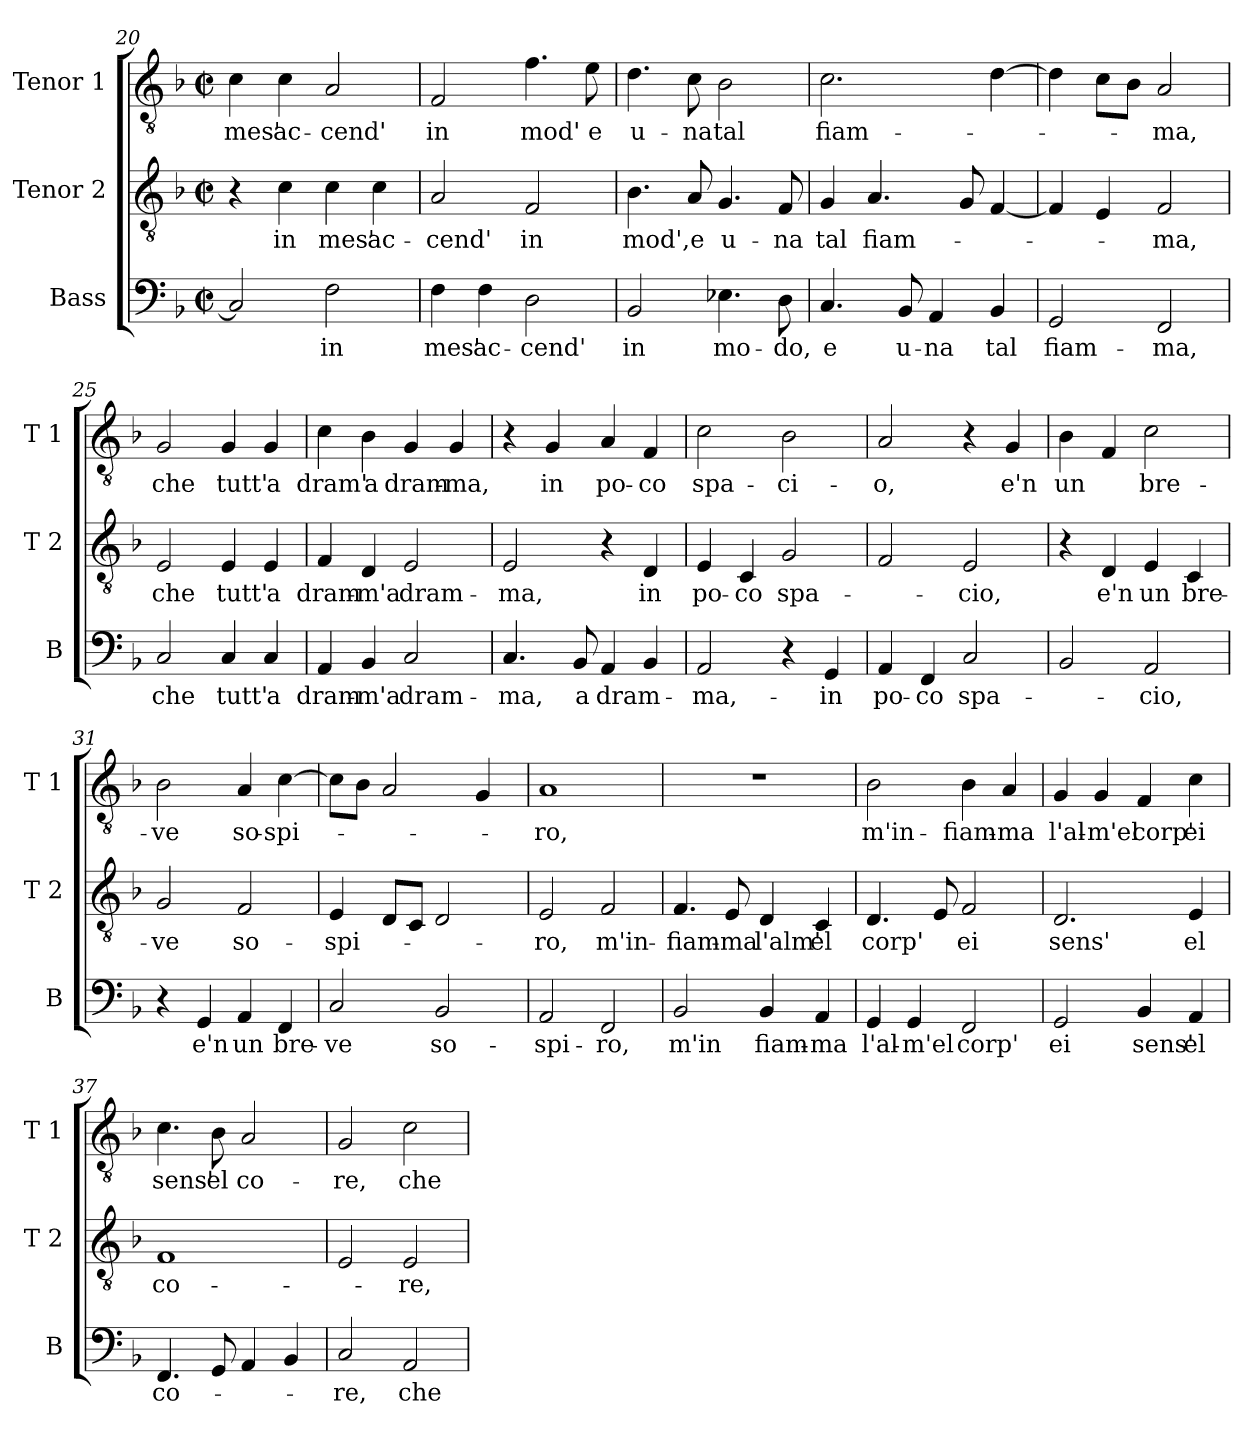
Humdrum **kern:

**kern	**text	**kern	**text	**kern	**text
*part3	*part3	*part2	*part2	*part1	*part1
*staff3	*staff3	*staff2	*staff2	*staff1	*staff1
*I"Bass	*	*I"Tenor 2	*	*I"Tenor 1	*
*I'B	*	*I'T 2	*	*I'T 1	*
*clefF4	*	*clefGv2	*	*clefGv2	*
*k[b-]	*	*k[b-]	*	*k[b-]	*
*F:	*	*F:	*	*F:	*
*M2/2	*	*M2/2	*	*M2/2	*
*met(c|)	*	*met(c|)	*	*met(c|)	*
=20	=20	=20	=20	=20	=20
!	!	!	!	!	!LO:LY:b
2C/]	.	4r	.	4c\	mes'
!	!	!	!LO:LY:b	!	!LO:LY:b
.	.	4c\	in	4c\	ac-
!	!LO:LY:b	!	!LO:LY:b	!	!LO:LY:b
2F\	in	4c\	mes'	2A/	-cend'
!	!	!	!LO:LY:b	!	!
.	.	4c\	ac-	.	.
=21	=21	=21	=21	=21	=21
!	!LO:LY:b	!	!LO:LY:b	!	!LO:LY:b
4F\	mes'	2A/	-cend'	2F/	in
!	!LO:LY:b	!	!	!	!
4F\	ac-	.	.	.	.
!	!LO:LY:b	!	!LO:LY:b	!	!LO:LY:b
2D\	-cend'	2F/	in	4.f\	mod'
!	!	!	!	!	!LO:LY:b
.	.	.	.	8e\	e
=22	=22	=22	=22	=22	=22
!	!LO:LY:b	!	!LO:LY:b	!	!LO:LY:b
2BB-/	in	4.B-\	mod',	4.d\	u-
!	!	!	!LO:LY:b	!	!LO:LY:b
.	.	8A/	e	8c\	-na
!	!LO:LY:b	!	!LO:LY:b	!	!LO:LY:b
4.E-X\	mo-	4.G/	u-	2B-\	tal
!	!LO:LY:b	!	!LO:LY:b	!	!
8D\	-do,	8F/	-na	.	.
=23	=23	=23	=23	=23	=23
!	!LO:LY:b	!	!LO:LY:b	!	!LO:LY:b
4.C/	e	4G/	tal	2.c\	fiam-
!	!	!	!LO:LY:b	!	!
.	.	4.A/	fiam-	.	.
!	!LO:LY:b	!	!	!	!
8BB-/	u-	.	.	.	.
!	!LO:LY:b	!	!	!	!
4AA/	-na	.	.	.	.
.	.	8G/	.	.	.
!	!LO:LY:b	!	!	!	!
4BB-/	tal	[4F/	.	[4d\	.
!!LO:LB:g=z
=24	=24	=24	=24	=24	=24
!	!LO:LY:b	!	!	!	!
2GG/	fiam-	4F/]	.	4d\]	.
.	.	4E/	.	8c\L	.
.	.	.	.	8B-\J	.
!	!LO:LY:b	!	!LO:LY:b	!	!LO:LY:b
2FF/	-ma,	2F/	-ma,	2A/	-ma,
=25	=25	=25	=25	=25	=25
!	!LO:LY:b	!	!LO:LY:b	!	!LO:LY:b
2C/	che	2E/	che	2G/	che
!	!LO:LY:b	!	!LO:LY:b	!	!LO:LY:b
4C/	tutt'	4E/	tutt'	4G/	tutt'
!	!LO:LY:b	!	!LO:LY:b	!	!LO:LY:b
4C/	a	4E/	a	4G/	a
=26	=26	=26	=26	=26	=26
!	!LO:LY:b	!	!LO:LY:b	!	!LO:LY:b
4AA/	dram-	4F/	dram-	4c\	dram'
!	!LO:LY:b	!	!LO:LY:b	!	!LO:LY:b
4BB-/	-m'a	4D/	-m'a	4B-\	a
!	!LO:LY:b	!	!LO:LY:b	!	!LO:LY:b
2C/	dram-	2E/	dram-	4G/	dram-
!	!	!	!	!	!LO:LY:b
.	.	.	.	4G/	-ma,
=27	=27	=27	=27	=27	=27
!	!LO:LY:b	!	!LO:LY:b	!	!
4.C/	-ma,	2E/	-ma,	4r	.
!	!	!	!	!	!LO:LY:b
.	.	.	.	4G/	in
!	!LO:LY:b	!	!	!	!
8BB-/	a	.	.	.	.
!	!LO:LY:b	!	!	!	!LO:LY:b
4AA/	dram-	4r	.	4A/	po-
!	!	!	!LO:LY:b	!	!LO:LY:b
4BB-/	.	4D/	in	4F/	-co
=28	=28	=28	=28	=28	=28
!	!LO:LY:b	!	!LO:LY:b	!	!LO:LY:b
2AA/	-ma,-	4E/	po-	2c\	spa-
!	!	!	!LO:LY:b	!	!
.	.	4C/	-co	.	.
!	!	!	!LO:LY:b	!	!LO:LY:b
4r	.	2G/	spa-	2B-\	-ci-
!	!LO:LY:b	!	!	!	!
4GG/	-in	.	.	.	.
=29	=29	=29	=29	=29	=29
!	!LO:LY:b	!	!	!	!LO:LY:b
4AA/	po-	2F/	.	2A/	-o,
!	!LO:LY:b	!	!	!	!
4FF/	-co	.	.	.	.
!	!LO:LY:b	!	!LO:LY:b	!	!
2C/	spa-	2E/	-cio,	4r	.
!	!	!	!	!	!LO:LY:b
.	.	.	.	4G/	e'n
!!LO:LB:g=z
=30	=30	=30	=30	=30	=30
!	!	!	!	!	!LO:LY:b
2BB-/	.	4r	.	4B-\	un
!	!	!	!LO:LY:b	!	!
.	.	4D/	e'n	4F/	.
!	!LO:LY:b	!	!LO:LY:b	!	!LO:LY:b
2AA/	-cio,	4E/	un	2c\	bre-
!	!	!	!LO:LY:b	!	!
.	.	4C/	bre-	.	.
=31	=31	=31	=31	=31	=31
!	!	!	!LO:LY:b	!	!LO:LY:b
4r	.	2G/	-ve	2B-\	-ve
!	!LO:LY:b	!	!	!	!
4GG/	e'n	.	.	.	.
!	!LO:LY:b	!	!LO:LY:b	!	!LO:LY:b
4AA/	un	2F/	so-	4A/	so-
!	!LO:LY:b	!	!	!	!LO:LY:b
4FF/	bre-	.	.	[4c\	-spi-
=32	=32	=32	=32	=32	=32
!	!LO:LY:b	!	!LO:LY:b	!	!
2C/	-ve	4E/	-spi-	8c\L]	.
.	.	.	.	8B-\J	.
.	.	8D/L	.	2A/	.
.	.	8C/J	.	.	.
!	!LO:LY:b	!	!	!	!
2BB-/	so-	2D/	.	.	.
.	.	.	.	4G/	.
=33	=33	=33	=33	=33	=33
!	!LO:LY:b	!	!LO:LY:b	!	!LO:LY:b
2AA/	-spi-	2E/	-ro,	1A	-ro,
!	!LO:LY:b	!	!LO:LY:b	!	!
2FF/	-ro,	2F/	m'in-	.	.
=34	=34	=34	=34	=34	=34
!	!LO:LY:b	!	!LO:LY:b	!	!
2BB-/	m'in	4.F/	-fiam-	1r	.
!	!	!	!LO:LY:b	!	!
.	.	8E/	-ma	.	.
!	!LO:LY:b	!	!LO:LY:b	!	!
4BB-/	fiam-	4D/	l'alm'	.	.
!	!LO:LY:b	!	!LO:LY:b	!	!
4AA/	-ma	4C/	el	.	.
=35	=35	=35	=35	=35	=35
!	!LO:LY:b	!	!LO:LY:b	!	!LO:LY:b
4GG/	l'al-	4.D/	corp'	2B-\	m'in-
!	!LO:LY:b	!	!	!	!
4GG/	-m'el	.	.	.	.
.	.	8E/	.	.	.
!	!LO:LY:b	!	!LO:LY:b	!	!LO:LY:b
2FF/	corp'	2F/	ei	4B-\	-fiam-
!	!	!	!	!	!LO:LY:b
.	.	.	.	4A/	-ma
!!LO:LB:g=z
=36	=36	=36	=36	=36	=36
!	!LO:LY:b	!	!LO:LY:b	!	!LO:LY:b
2GG/	ei	2.D/	sens'	4G/	l'al-
!	!	!	!	!	!LO:LY:b
.	.	.	.	4G/	-m'el
!	!LO:LY:b	!	!	!	!LO:LY:b
4BB-/	sens'	.	.	4F/	corp'
!	!LO:LY:b	!	!LO:LY:b	!	!LO:LY:b
4AA/	el	4E/	el	4c\	ei
=37	=37	=37	=37	=37	=37
!	!LO:LY:b	!	!LO:LY:b	!	!LO:LY:b
4.FF/	co-	1F	co-	4.c\	sens'
!	!	!	!	!	!LO:LY:b
8GG/	.	.	.	8B-\	el
!	!	!	!	!	!LO:LY:b
4AA/	.	.	.	2A/	co-
4BB-/	.	.	.	.	.
=38	=38	=38	=38	=38	=38
!	!LO:LY:b	!	!	!	!LO:LY:b
2C/	-re,	2E/	.	2G/	-re,
!	!LO:LY:b	!	!LO:LY:b	!	!LO:LY:b
2AA/	che	2E/	-re,	2c\	che
=	=	=	=	=	=
*-	*-	*-	*-	*-	*-
